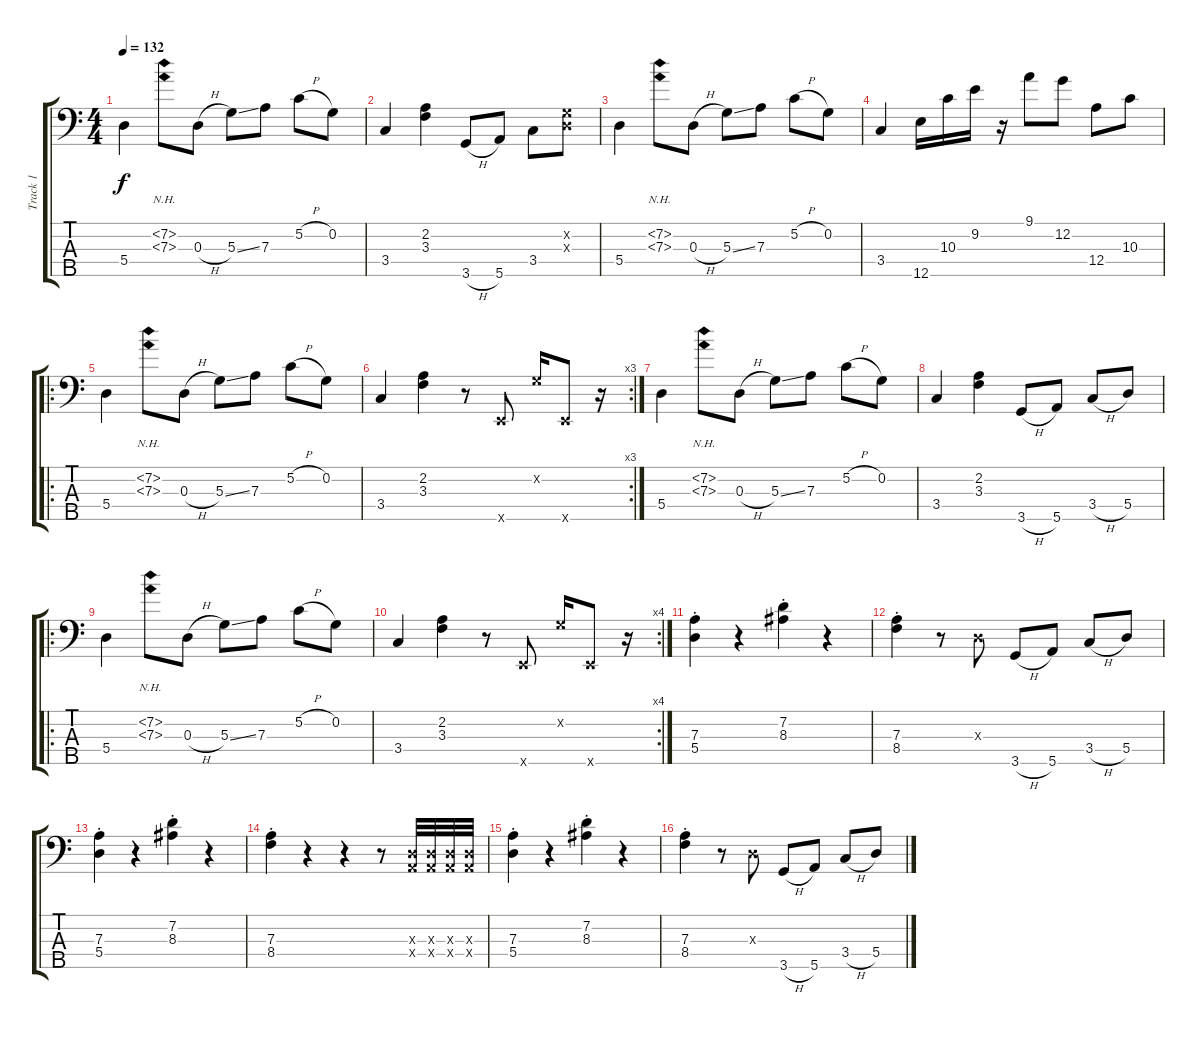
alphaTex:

\track ("Track 1" "Track 1") {instrument slapbass1}
\staff {score tabs}
\tuning (C3 G2 D2 A1 E1) {hide}
\ts (4 4)
\tempo 132
\clef f4
\ks c
5.4.4{dy f} (7.2{nh} 7.3{nh}).8 0.3{h}.8 5.3{ss}.8 7.3.8 5.2{h}.8 0.2.8 |
3.4.4 (2.2 3.3).4 3.5{h}.8 5.5.8 3.4.8 (0.2{x} 0.3{x}).8 |
5.4.4 (7.2{nh} 7.3{nh}).8 0.3{h}.8 5.3{ss}.8 7.3.8 5.2{h}.8 0.2.8 |
3.4.4 12.5.16 10.3.16 9.2.16 r.16 9.1.8 12.2.8 12.4.8 10.3.8 |
\ro
5.4.4 (7.2{nh} 7.3{nh}).8 0.3{h}.8 5.3{ss}.8 7.3.8 5.2{h}.8 0.2.8 |
\rc 3
3.4.4 (2.2 3.3).4 r.8 0.5{x}.8 0.2{x}.16 0.5{x}.8 r.16 |
5.4.4 (7.2{nh} 7.3{nh}).8 0.3{h}.8 5.3{ss}.8 7.3.8 5.2{h}.8 0.2.8 |
3.4.4 (2.2 3.3).4 3.5{h}.8 5.5.8 3.4{h}.8 5.4.8 |
\ro
5.4.4 (7.2{nh} 7.3{nh}).8 0.3{h}.8 5.3{ss}.8 7.3.8 5.2{h}.8 0.2.8 |
\rc 4
3.4.4 (2.2 3.3).4 r.8 0.5{x}.8 0.2{x}.16 0.5{x}.8 r.16 |
(7.3{st} 5.4{st}).4 r.4 (7.2{st} 8.3{st}).4 r.4 |
(7.3{st} 8.4{st}).4 r.8 0.3{x}.8 3.5{h}.8 5.5.8 3.4{h}.8 5.4.8 |
(7.3{st} 5.4{st}).4 r.4 (7.2{st} 8.3{st}).4 r.4 |
(7.3{st} 8.4{st}).4 r.4 r.4 r.8 (0.3{x} 0.4{x}).32 (0.3{x} 0.4{x}).32 (0.3{x} 0.4{x}).32 (0.3{x} 0.4{x}).32 |
(7.3{st} 5.4{st}).4 r.4 (7.2{st} 8.3{st}).4 r.4 |
(7.3{st} 8.4{st}).4 r.8 0.3{x}.8 3.5{h}.8 5.5.8 3.4{h}.8 5.4.8
